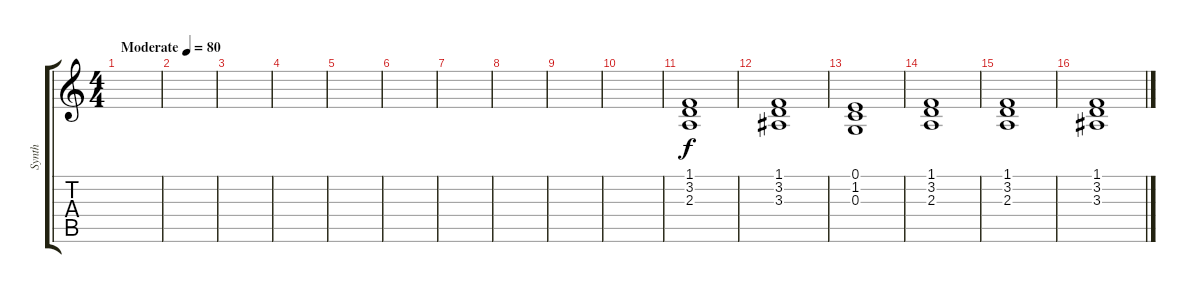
\track ("Synth" "Synth") {instrument synthstrings1}
\staff {score tabs}
\tuning (E4 B3 G3 D3 A2 E2) {hide}
\ts (4 4)
\tempo (80 "Moderate")
\clef g2
\ks c
|
|
|
|
|
|
|
|
|
|
(1.1 3.2 2.3).1 |
(1.1 3.2 3.3).1 |
(0.1 1.2 0.3).1 |
(1.1 3.2 2.3).1 |
(1.1 3.2 2.3).1 |
(1.1 3.2 3.3).1
